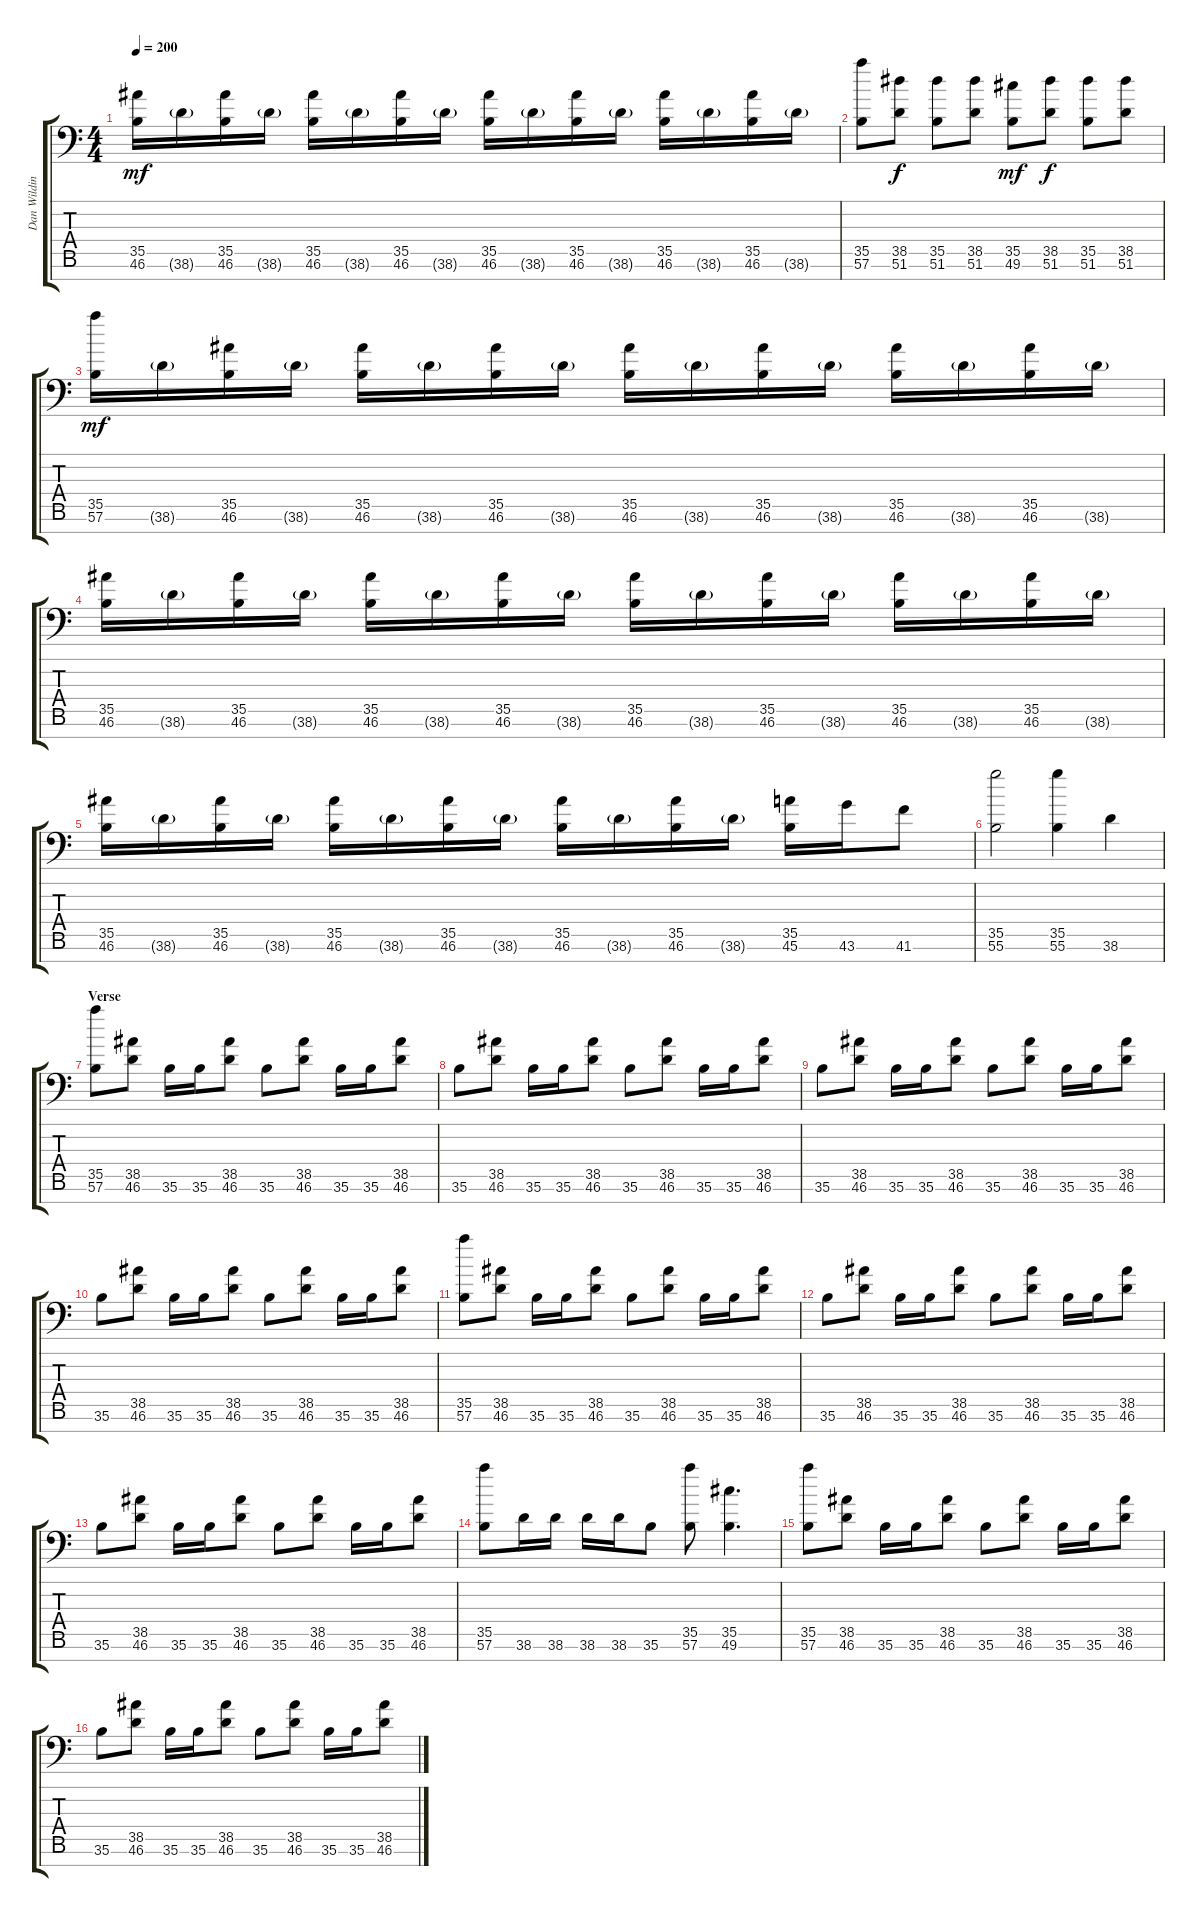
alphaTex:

\track ("Dan Wilding" "Dan Wildin") {instrument acousticgrandpiano}
\staff {score tabs}
\tuning (C-1 C-1 C-1 C-1 C-1 C-1 C-1) {hide}
\ts (4 4)
\tempo 200
\clef f4
\ks c
(35.5 46.6).16{dy mf} 38.6{g}.16 (35.5 46.6).16 38.6{g}.16 (35.5 46.6).16 38.6{g}.16 (35.5 46.6).16 38.6{g}.16 (35.5 46.6).16 38.6{g}.16 (35.5 46.6).16 38.6{g}.16 (35.5 46.6).16 38.6{g}.16 (35.5 46.6).16 38.6{g}.16 |
(35.5 57.6).8 (38.5 51.6).8{dy f} (35.5 51.6).8 (38.5 51.6).8 (35.5 49.6).8{dy mf} (38.5 51.6).8{dy f} (35.5 51.6).8 (38.5 51.6).8 |
(35.5 57.6).16{dy mf} 38.6{g}.16 (35.5 46.6).16 38.6{g}.16 (35.5 46.6).16 38.6{g}.16 (35.5 46.6).16 38.6{g}.16 (35.5 46.6).16 38.6{g}.16 (35.5 46.6).16 38.6{g}.16 (35.5 46.6).16 38.6{g}.16 (35.5 46.6).16 38.6{g}.16 |
(35.5 46.6).16 38.6{g}.16 (35.5 46.6).16 38.6{g}.16 (35.5 46.6).16 38.6{g}.16 (35.5 46.6).16 38.6{g}.16 (35.5 46.6).16 38.6{g}.16 (35.5 46.6).16 38.6{g}.16 (35.5 46.6).16 38.6{g}.16 (35.5 46.6).16 38.6{g}.16 |
(35.5 46.6).16 38.6{g}.16 (35.5 46.6).16 38.6{g}.16 (35.5 46.6).16 38.6{g}.16 (35.5 46.6).16 38.6{g}.16 (35.5 46.6).16 38.6{g}.16 (35.5 46.6).16 38.6{g}.16 (35.5 45.6).16 43.6.16 41.6.8 |
(35.5 55.6).2 (35.5 55.6).4 38.6.4 |
\section ("" "Verse")
(35.5 57.6).8 (38.5 46.6).8 35.6.16 35.6.16 (38.5 46.6).8 35.6.8 (38.5 46.6).8 35.6.16 35.6.16 (38.5 46.6).8 |
35.6.8 (38.5 46.6).8 35.6.16 35.6.16 (38.5 46.6).8 35.6.8 (38.5 46.6).8 35.6.16 35.6.16 (38.5 46.6).8 |
35.6.8 (38.5 46.6).8 35.6.16 35.6.16 (38.5 46.6).8 35.6.8 (38.5 46.6).8 35.6.16 35.6.16 (38.5 46.6).8 |
35.6.8 (38.5 46.6).8 35.6.16 35.6.16 (38.5 46.6).8 35.6.8 (38.5 46.6).8 35.6.16 35.6.16 (38.5 46.6).8 |
(35.5 57.6).8 (38.5 46.6).8 35.6.16 35.6.16 (38.5 46.6).8 35.6.8 (38.5 46.6).8 35.6.16 35.6.16 (38.5 46.6).8 |
35.6.8 (38.5 46.6).8 35.6.16 35.6.16 (38.5 46.6).8 35.6.8 (38.5 46.6).8 35.6.16 35.6.16 (38.5 46.6).8 |
35.6.8 (38.5 46.6).8 35.6.16 35.6.16 (38.5 46.6).8 35.6.8 (38.5 46.6).8 35.6.16 35.6.16 (38.5 46.6).8 |
(35.5 57.6).8 38.6.16 38.6.16 38.6.16 38.6.16 35.6.8 (35.5 57.6).8 (35.5 49.6).4{d} |
(35.5 57.6).8 (38.5 46.6).8 35.6.16 35.6.16 (38.5 46.6).8 35.6.8 (38.5 46.6).8 35.6.16 35.6.16 (38.5 46.6).8 |
35.6.8 (38.5 46.6).8 35.6.16 35.6.16 (38.5 46.6).8 35.6.8 (38.5 46.6).8 35.6.16 35.6.16 (38.5 46.6).8
